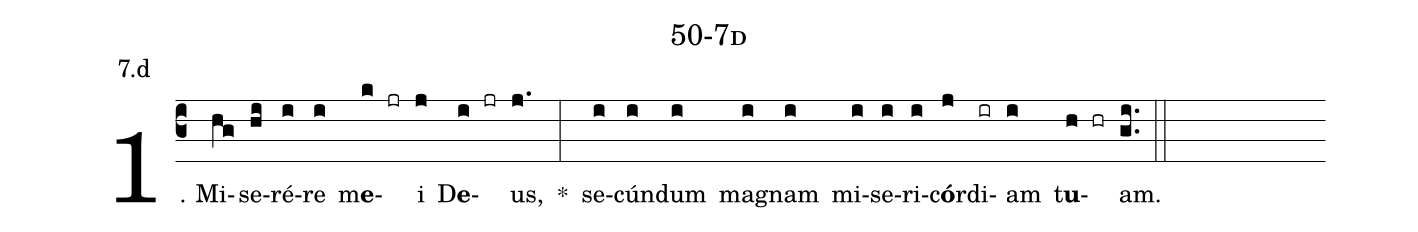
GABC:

name: 50-7d;
annotation: 7.d;
%%
(c3)1. Mi(hg)se(hi)ré(i)re(i) m<b>e</b>(k jr)i(j) D<b>e</b>(i jr)us,(j.) *(:) se(i)cún(i)dum(i) ma(i)gnam(i) mi(i)se(i)ri(i)c<b>ó</b>r(j)di(ir)am(i) t<b>u</b>(h hr)am.(gi..) (::)
